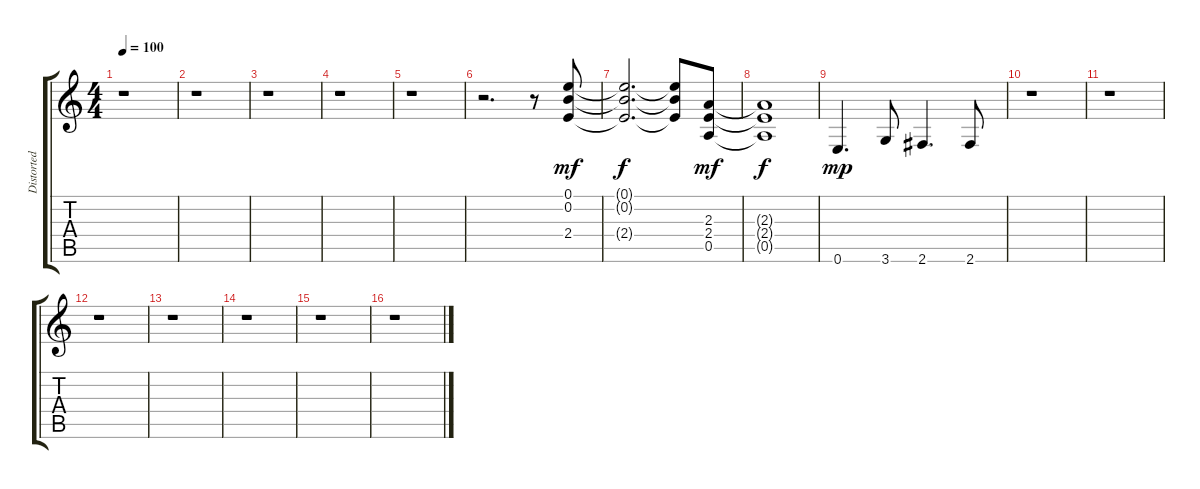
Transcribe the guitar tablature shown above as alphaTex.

\track ("Distorted Guitar" "Distorted ") {instrument electricguitarmuted}
\staff {score tabs}
\tuning (E4 B3 G3 D3 A2 E2) {hide}
\ts (4 4)
\tempo 100
\clef g2
\ks c
r.1{dy mf} |
r.1 |
r.1 |
r.1 |
r.1 |
r.2{d} r.8 (0.1 0.2 2.4).8 |
(0.1{t} 0.2{t} 2.4{t}).2{d dy f} (0.1{t} 0.2{t} 2.4{t}).8 (2.3 2.4 0.5).8{dy mf} |
(2.3{t} 2.4{t} 0.5{t}).1{dy f} |
0.6.4{d dy mp} 3.6.8 2.6.4{d} 2.6.8 |
r.1 |
r.1 |
r.1 |
r.1 |
r.1 |
r.1 |
r.1
